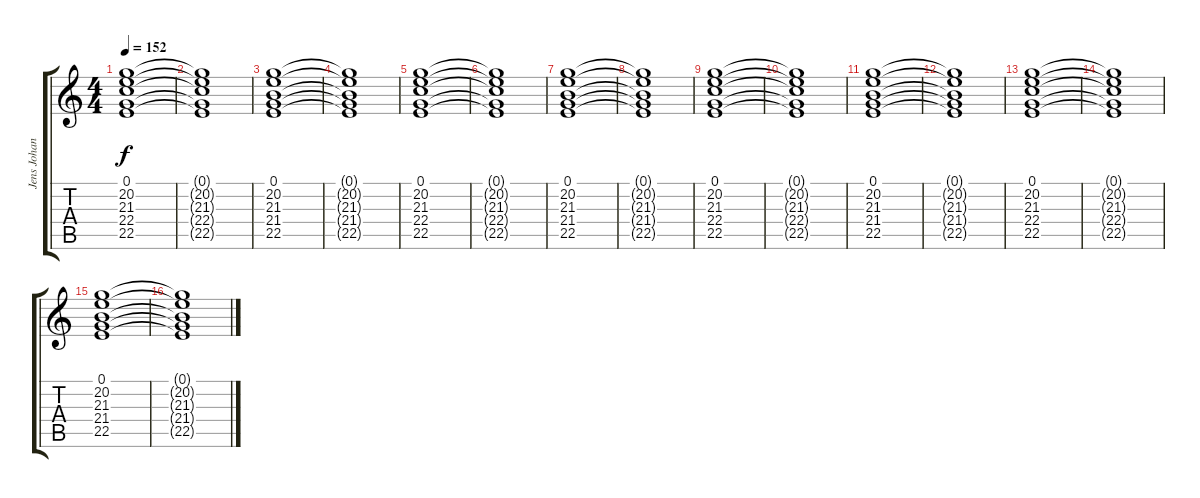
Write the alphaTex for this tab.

\track ("Jens Johansson (Keyboards)" "Jens Johan") {instrument synthstrings1}
\staff {score tabs}
\tuning (E4 B3 G3 D3 A2 E2) {hide}
\ts (4 4)
\tempo 152
\clef g2
\ks c
(0.1 20.2 21.3 22.4 22.5).1{dy f} |
(0.1{t} 20.2{t} 21.3{t} 22.4{t} 22.5{t}).1 |
(0.1 20.2 21.3 21.4 22.5).1 |
(0.1{t} 20.2{t} 21.3{t} 21.4{t} 22.5{t}).1 |
(0.1 20.2 21.3 22.4 22.5).1 |
(0.1{t} 20.2{t} 21.3{t} 22.4{t} 22.5{t}).1 |
(0.1 20.2 21.3 21.4 22.5).1 |
(0.1{t} 20.2{t} 21.3{t} 21.4{t} 22.5{t}).1 |
(0.1 20.2 21.3 22.4 22.5).1 |
(0.1{t} 20.2{t} 21.3{t} 22.4{t} 22.5{t}).1 |
(0.1 20.2 21.3 21.4 22.5).1 |
(0.1{t} 20.2{t} 21.3{t} 21.4{t} 22.5{t}).1 |
(0.1 20.2 21.3 22.4 22.5).1 |
(0.1{t} 20.2{t} 21.3{t} 22.4{t} 22.5{t}).1 |
(0.1 20.2 21.3 21.4 22.5).1 |
(0.1{t} 20.2{t} 21.3{t} 21.4{t} 22.5{t}).1
